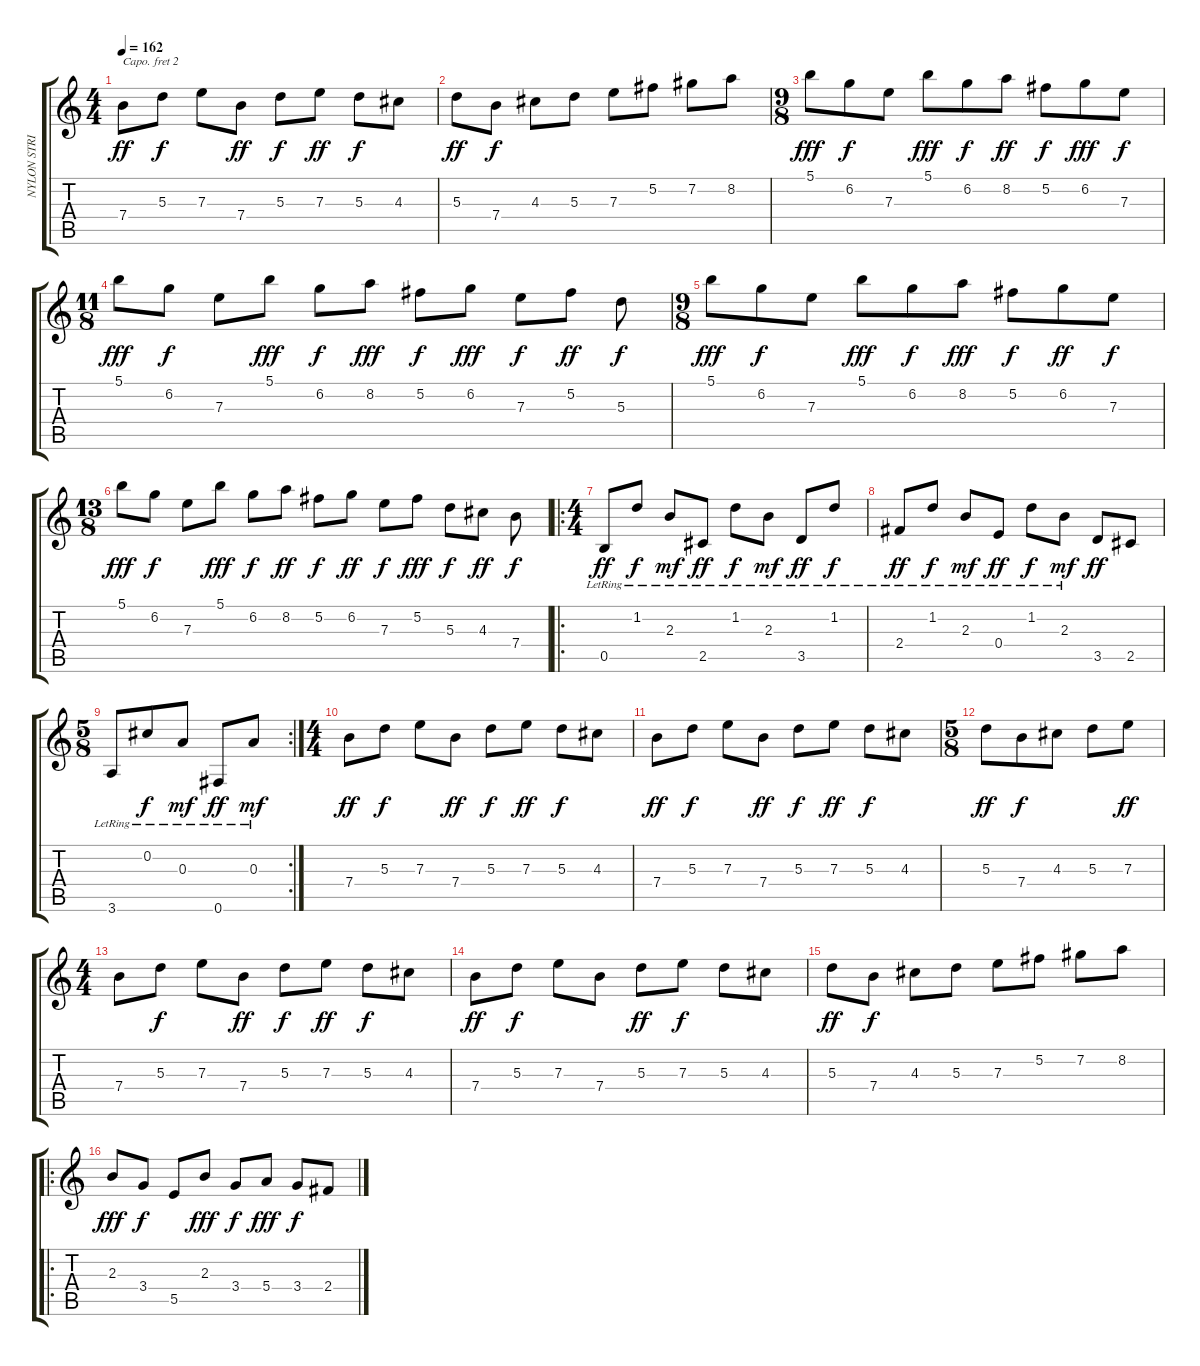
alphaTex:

\track ("NYLON STRING GTR." "NYLON STRI") {instrument acousticguitarnylon}
\staff {score tabs}
\capo 2
\tuning (E4 B3 G3 D3 A2 E2) {hide}
\ts (4 4)
\tempo 162
\clef g2
\ks c
7.4.8{dy ff} 5.3.8{dy f} 7.3.8 7.4.8{dy ff} 5.3.8{dy f} 7.3.8{dy ff} 5.3.8{dy f} 4.3.8 |
5.3.8{dy ff} 7.4.8{dy f} 4.3.8 5.3.8 7.3.8 5.2.8 7.2.8 8.2.8 |
\ts (9 8)
5.1.8{dy fff} 6.2.8{dy f} 7.3.8 5.1.8{dy fff} 6.2.8{dy f} 8.2.8{dy ff} 5.2.8{dy f} 6.2.8{dy fff} 7.3.8{dy f} |
\ts (11 8)
5.1.8{dy fff} 6.2.8{dy f} 7.3.8 5.1.8{dy fff} 6.2.8{dy f} 8.2.8{dy fff} 5.2.8{dy f} 6.2.8{dy fff} 7.3.8{dy f} 5.2.8{dy ff} 5.3.8{dy f} |
\ts (9 8)
5.1.8{dy fff} 6.2.8{dy f} 7.3.8 5.1.8{dy fff} 6.2.8{dy f} 8.2.8{dy fff} 5.2.8{dy f} 6.2.8{dy ff} 7.3.8{dy f} |
\ts (13 8)
5.1.8{dy fff} 6.2.8{dy f} 7.3.8 5.1.8{dy fff} 6.2.8{dy f} 8.2.8{dy ff} 5.2.8{dy f} 6.2.8{dy ff} 7.3.8{dy f} 5.2.8{dy fff} 5.3.8{dy f} 4.3.8{dy ff} 7.4.8{dy f} |
\ro
\ts (4 4)
0.5{lr}.8{dy ff} 1.2{lr}.8{dy f} 2.3{lr}.8{dy mf} 2.5{lr}.8{dy ff} 1.2{lr}.8{dy f} 2.3{lr}.8{dy mf} 3.5{lr}.8{dy ff} 1.2{lr}.8{dy f} |
2.4{lr}.8{dy ff} 1.2{lr}.8{dy f} 2.3{lr}.8{dy mf} 0.4{lr}.8{dy ff} 1.2{lr}.8{dy f} 2.3{lr}.8{dy mf} 3.5.8{dy ff} 2.5.8 |
\rc 2
\ts (5 8)
3.6{lr}.8 0.2{lr}.8{dy f} 0.3{lr}.8{dy mf} 0.6{lr}.8{dy ff} 0.3{lr}.8{dy mf} |
\ts (4 4)
7.4.8{dy ff} 5.3.8{dy f} 7.3.8 7.4.8{dy ff} 5.3.8{dy f} 7.3.8{dy ff} 5.3.8{dy f} 4.3.8 |
7.4.8{dy ff} 5.3.8{dy f} 7.3.8 7.4.8{dy ff} 5.3.8{dy f} 7.3.8{dy ff} 5.3.8{dy f} 4.3.8 |
\ts (5 8)
5.3.8{dy ff} 7.4.8{dy f} 4.3.8 5.3.8 7.3.8{dy ff} |
\ts (4 4)
7.4.8 5.3.8{dy f} 7.3.8 7.4.8{dy ff} 5.3.8{dy f} 7.3.8{dy ff} 5.3.8{dy f} 4.3.8 |
7.4.8{dy ff} 5.3.8{dy f} 7.3.8 7.4.8 5.3.8{dy ff} 7.3.8{dy f} 5.3.8 4.3.8 |
5.3.8{dy ff} 7.4.8{dy f} 4.3.8 5.3.8 7.3.8 5.2.8 7.2.8 8.2.8 |
\ro
2.3.8{dy fff} 3.4.8{dy f} 5.5.8 2.3.8{dy fff} 3.4.8{dy f} 5.4.8{dy fff} 3.4.8{dy f} 2.4.8
